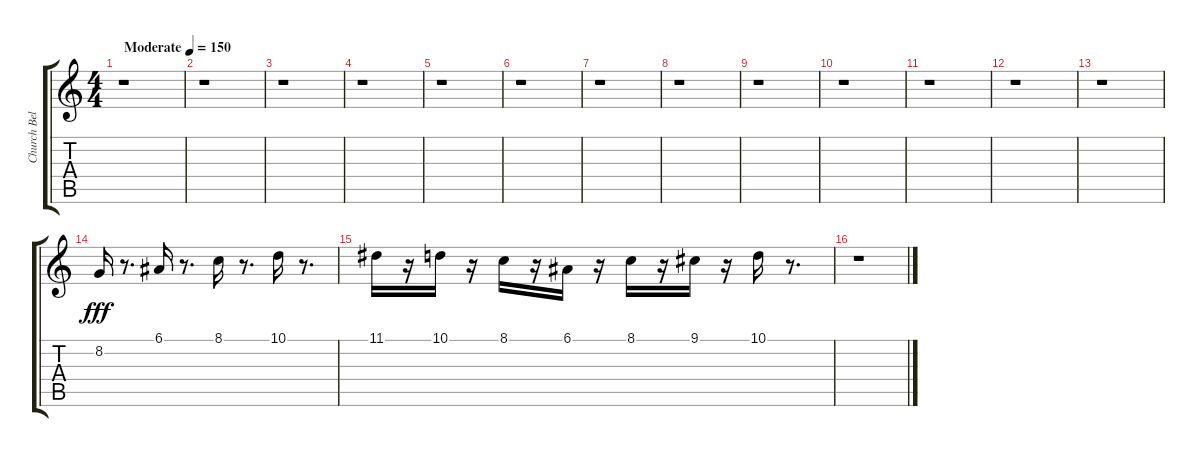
\track ("Church Bells" "Church Bel") {instrument tubularbells}
\staff {score tabs}
\tuning (E4 B3 G3 D3 A2 E2) {hide}
\ts (4 4)
\tempo (150 "Moderate")
\clef g2
\ks c
r.1{dy fff instrument tubularbells} |
r.1 |
r.1 |
r.1 |
r.1 |
r.1 |
r.1 |
r.1 |
r.1 |
r.1 |
r.1 |
r.1 |
r.1 |
8.2.16 r.8{d} 6.1.16 r.8{d} 8.1.16 r.8{d} 10.1.16 r.8{d} |
11.1.16 r.16 10.1.16 r.16 8.1.16 r.16 6.1.16 r.16 8.1.16 r.16 9.1.16 r.16 10.1.16 r.8{d} |
r.1
